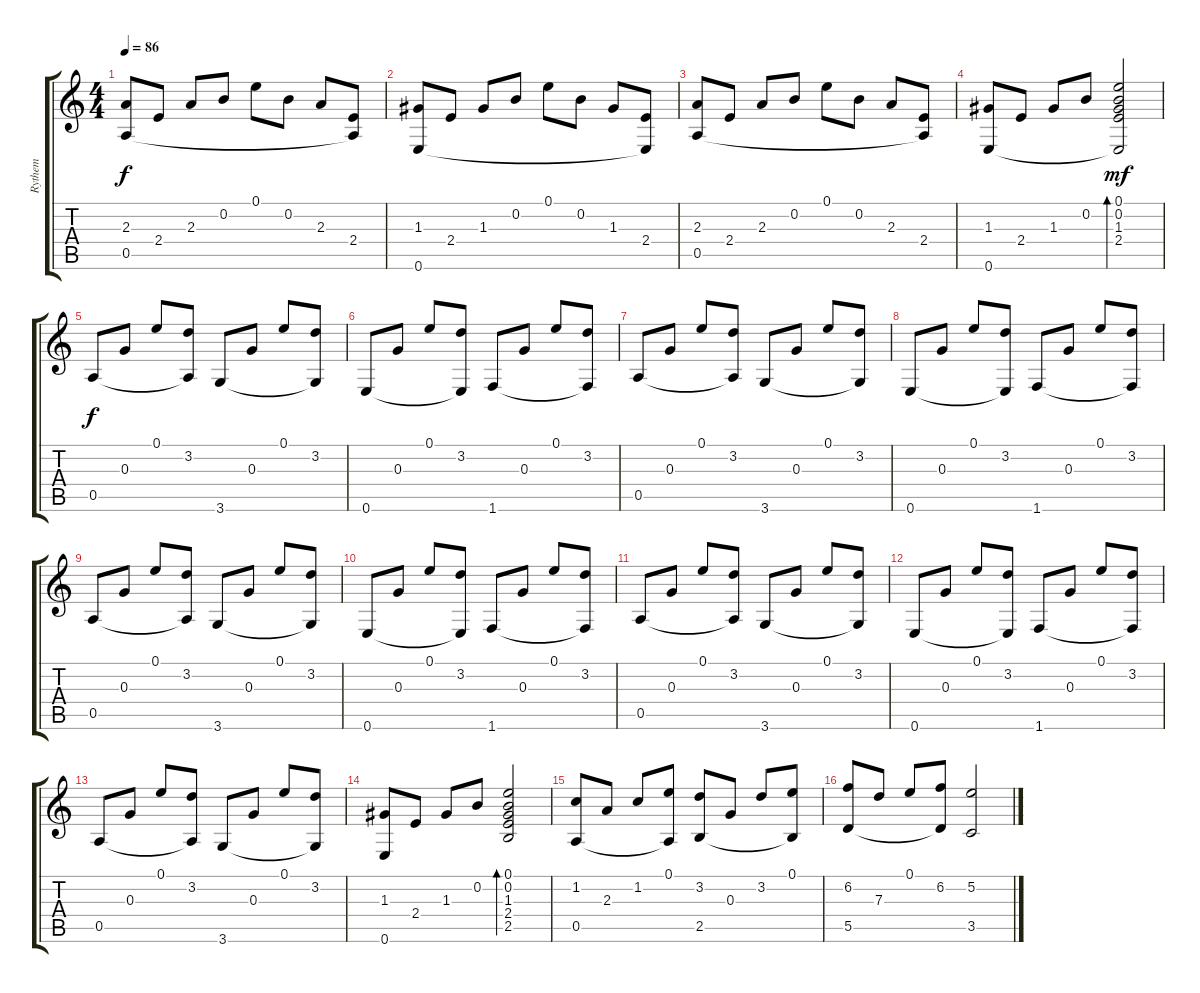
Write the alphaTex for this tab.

\track ("Rythem" "Rythem") {instrument acousticguitarsteel}
\staff {score tabs}
\tuning (E4 B3 G3 D3 A2 E2) {hide}
\ts (4 4)
\tempo 86
\clef g2
\ks c
(2.3 0.5).8{dy f} 2.4.8 2.3.8 0.2.8 0.1.8 0.2.8 2.3.8 (2.4 0.5{t}).8 |
(1.3 0.6).8 2.4.8 1.3.8 0.2.8 0.1.8 0.2.8 1.3.8 (2.4 0.6{t}).8 |
(2.3 0.5).8 2.4.8 2.3.8 0.2.8 0.1.8 0.2.8 2.3.8 (2.4 0.5{t}).8 |
(1.3 0.6).8 2.4.8 1.3.8 0.2.8 (0.1 0.2 1.3 2.4 0.6{t}).2{bd 60 dy mf} |
0.5.8{dy f} 0.3.8 0.1.8 (3.2 0.5{t}).8 3.6.8 0.3.8 0.1.8 (3.2 3.6{t}).8 |
0.6.8 0.3.8 0.1.8 (3.2 0.6{t}).8 1.6.8 0.3.8 0.1.8 (3.2 1.6{t}).8 |
0.5.8 0.3.8 0.1.8 (3.2 0.5{t}).8 3.6.8 0.3.8 0.1.8 (3.2 3.6{t}).8 |
0.6.8 0.3.8 0.1.8 (3.2 0.6{t}).8 1.6.8 0.3.8 0.1.8 (3.2 1.6{t}).8 |
0.5.8 0.3.8 0.1.8 (3.2 0.5{t}).8 3.6.8 0.3.8 0.1.8 (3.2 3.6{t}).8 |
0.6.8 0.3.8 0.1.8 (3.2 0.6{t}).8 1.6.8 0.3.8 0.1.8 (3.2 1.6{t}).8 |
0.5.8 0.3.8 0.1.8 (3.2 0.5{t}).8 3.6.8 0.3.8 0.1.8 (3.2 3.6{t}).8 |
0.6.8 0.3.8 0.1.8 (3.2 0.6{t}).8 1.6.8 0.3.8 0.1.8 (3.2 1.6{t}).8 |
0.5.8 0.3.8 0.1.8 (3.2 0.5{t}).8 3.6.8 0.3.8 0.1.8 (3.2 3.6{t}).8 |
(1.3 0.6).8 2.4.8 1.3.8 0.2.8 (0.1 0.2 1.3 2.4 2.5).2{bd 120} |
(1.2 0.5).8 2.3.8 1.2.8 (0.1 0.5{t}).8 (3.2 2.5).8 0.3.8 3.2.8 (0.1 2.5{t}).8 |
(6.2 5.5).8 7.3.8 0.1.8 (6.2 5.5{t}).8 (5.2 3.5).2
